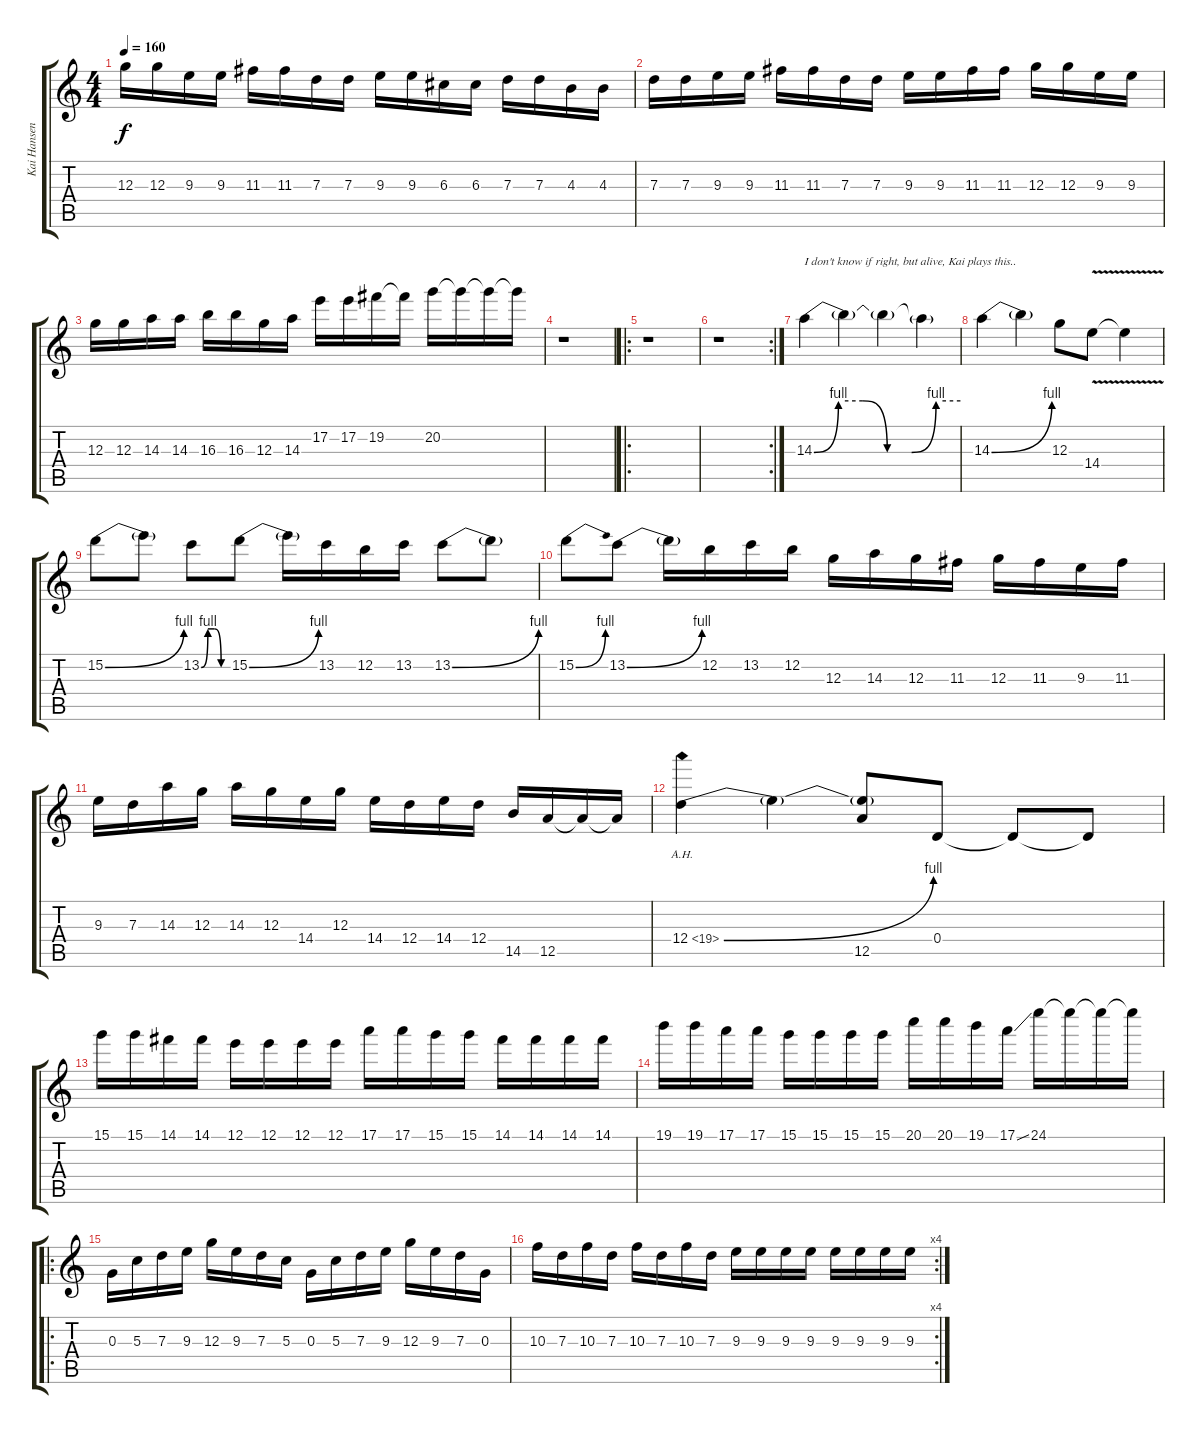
\track ("Kai Hansen" "Kai Hansen") {instrument distortionguitar}
\staff {score tabs}
\tuning (E4 B3 G3 D3 A2 E2) {hide}
\ts (4 4)
\tempo 160
\clef g2
\ks c
12.3.16{dy f} 12.3.16 9.3.16 9.3.16 11.3.16 11.3.16 7.3.16 7.3.16 9.3.16 9.3.16 6.3.16 6.3.16 7.3.16 7.3.16 4.3.16 4.3.16 |
7.3.16 7.3.16 9.3.16 9.3.16 11.3.16 11.3.16 7.3.16 7.3.16 9.3.16 9.3.16 11.3.16 11.3.16 12.3.16 12.3.16 9.3.16 9.3.16 |
12.3.16 12.3.16 14.3.16 14.3.16 16.3.16 16.3.16 12.3.16 14.3.16 17.2.16 17.2.16 19.2.16 19.2{t}.16 20.2.16 20.2{t}.16 20.2{t}.16 20.2{t}.16 |
r.1 |
\ro
r.1 |
\rc 2
r.1 |
14.3{be (custom 0 0 10 4 20 4 30 0 40 0 50 4 60 4)}.4{txt "I don't know if right, but alive, Kai plays this.."} 14.3{t}.4 14.3{t}.4 14.3{t}.4 |
14.3{be (bend 0 0 60 4)}.4 14.3{t}.4 12.3.8 14.4{v}.8 14.4{t}.4 |
15.2{be (bend 0 0 60 4)}.8 15.2{t}.8 13.2{be (custom 0 0 15 4 30 4 45 0 60 0)}.8 15.2{be (bend 0 0 60 4)}.8 15.2{t}.16 13.2.16 12.2.16 13.2.16 13.2{be (bend 0 0 60 4)}.8 13.2{t}.8 |
15.2{be (bend 0 0 60 4)}.8 13.2{be (bend 0 0 60 4)}.8 13.2{t}.16 12.2.16 13.2.16 12.2.16 12.3.16 14.3.16 12.3.16 11.3.16 12.3.16 11.3.16 9.3.16 11.3.16 |
9.3.16 7.3.16 14.3.16 12.3.16 14.3.16 12.3.16 14.4.16 12.3.16 14.4.16 12.4.16 14.4.16 12.4.16 14.5.16 12.5.16 12.5{t}.16 12.5{t}.16 |
12.4{be (bend 0 0 60 4) ah 7}.4 12.4{t}.4 (12.4{t} 12.5).8 0.4.8 0.4{t}.8 0.4{t}.8 |
15.1.16 15.1.16 14.1.16 14.1.16 12.1.16 12.1.16 12.1.16 12.1.16 17.1.16 17.1.16 15.1.16 15.1.16 14.1.16 14.1.16 14.1.16 14.1.16 |
19.1.16 19.1.16 17.1.16 17.1.16 15.1.16 15.1.16 15.1.16 15.1.16 20.1.16 20.1.16 19.1.16 17.1{ss}.16 24.1.16 24.1{t}.16 24.1{t}.16 24.1{t}.16 |
\ro
0.3.16 5.3.16 7.3.16 9.3.16 12.3.16 9.3.16 7.3.16 5.3.16 0.3.16 5.3.16 7.3.16 9.3.16 12.3.16 9.3.16 7.3.16 0.3.16 |
\rc 4
10.3.16 7.3.16 10.3.16 7.3.16 10.3.16 7.3.16 10.3.16 7.3.16 9.3.16 9.3.16 9.3.16 9.3.16 9.3.16 9.3.16 9.3.16 9.3.16
